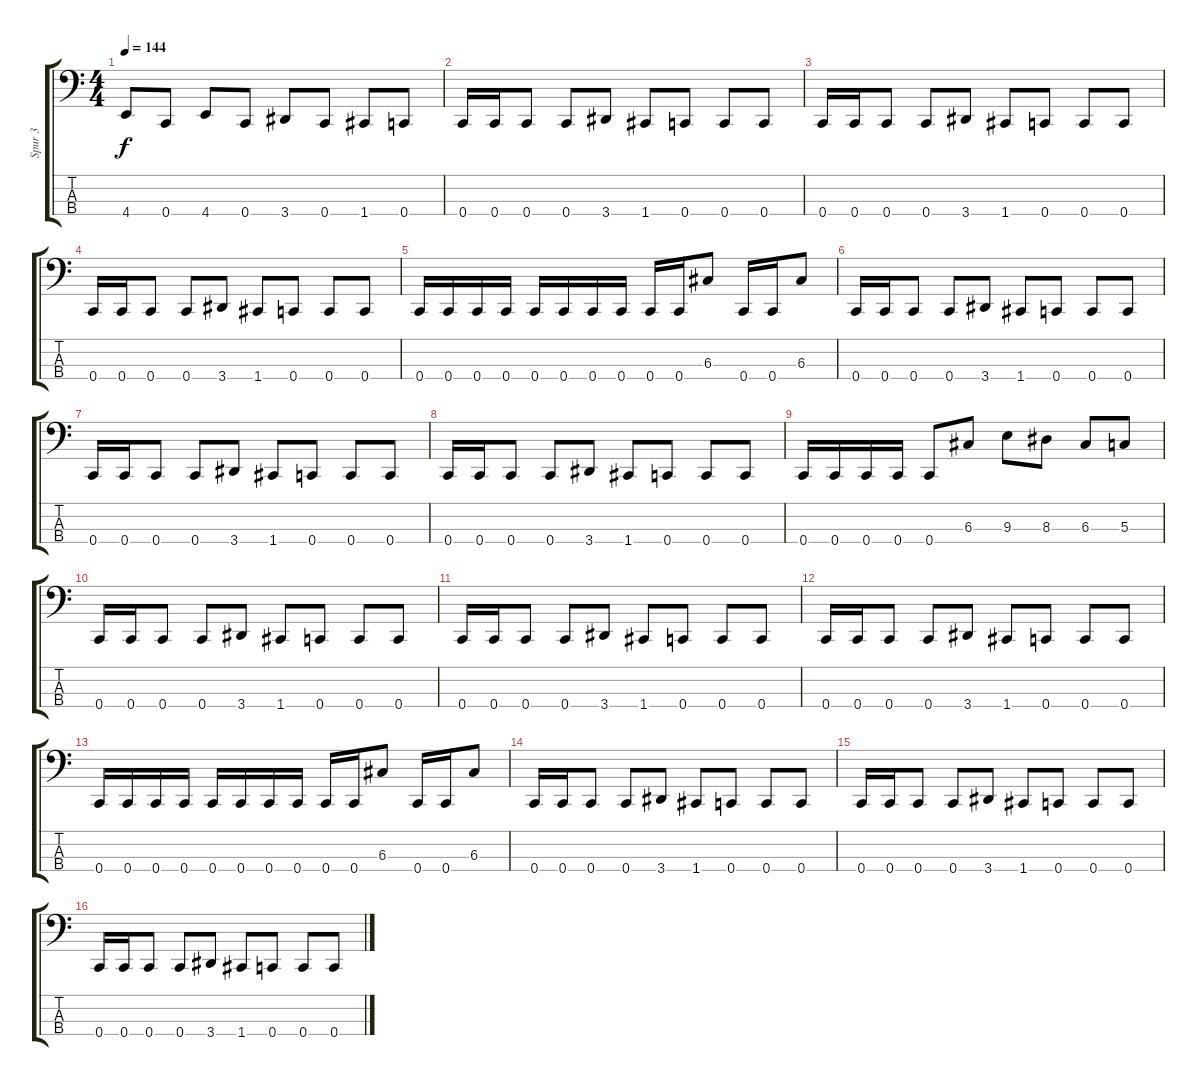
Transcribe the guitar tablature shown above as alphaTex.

\track ("Spur 3" "Spur 3") {instrument electricbasspick}
\staff {score tabs}
\tuning (F2 C2 G1 C1) {hide}
\ts (4 4)
\tempo 144
\clef f4
\ks c
4.4.8{dy f} 0.4.8 4.4.8 0.4.8 3.4.8 0.4.8 1.4.8 0.4.8 |
0.4.16 0.4.16 0.4.8 0.4.8 3.4.8 1.4.8 0.4.8 0.4.8 0.4.8 |
0.4.16 0.4.16 0.4.8 0.4.8 3.4.8 1.4.8 0.4.8 0.4.8 0.4.8 |
0.4.16 0.4.16 0.4.8 0.4.8 3.4.8 1.4.8 0.4.8 0.4.8 0.4.8 |
0.4.16 0.4.16 0.4.16 0.4.16 0.4.16 0.4.16 0.4.16 0.4.16 0.4.16 0.4.16 6.3.8 0.4.16 0.4.16 6.3.8 |
0.4.16 0.4.16 0.4.8 0.4.8 3.4.8 1.4.8 0.4.8 0.4.8 0.4.8 |
0.4.16 0.4.16 0.4.8 0.4.8 3.4.8 1.4.8 0.4.8 0.4.8 0.4.8 |
0.4.16 0.4.16 0.4.8 0.4.8 3.4.8 1.4.8 0.4.8 0.4.8 0.4.8 |
0.4.16 0.4.16 0.4.16 0.4.16 0.4.8 6.3.8 9.3.8 8.3.8 6.3.8 5.3.8 |
0.4.16 0.4.16 0.4.8 0.4.8 3.4.8 1.4.8 0.4.8 0.4.8 0.4.8 |
0.4.16 0.4.16 0.4.8 0.4.8 3.4.8 1.4.8 0.4.8 0.4.8 0.4.8 |
0.4.16 0.4.16 0.4.8 0.4.8 3.4.8 1.4.8 0.4.8 0.4.8 0.4.8 |
0.4.16 0.4.16 0.4.16 0.4.16 0.4.16 0.4.16 0.4.16 0.4.16 0.4.16 0.4.16 6.3.8 0.4.16 0.4.16 6.3.8 |
0.4.16 0.4.16 0.4.8 0.4.8 3.4.8 1.4.8 0.4.8 0.4.8 0.4.8 |
0.4.16 0.4.16 0.4.8 0.4.8 3.4.8 1.4.8 0.4.8 0.4.8 0.4.8 |
0.4.16 0.4.16 0.4.8 0.4.8 3.4.8 1.4.8 0.4.8 0.4.8 0.4.8
